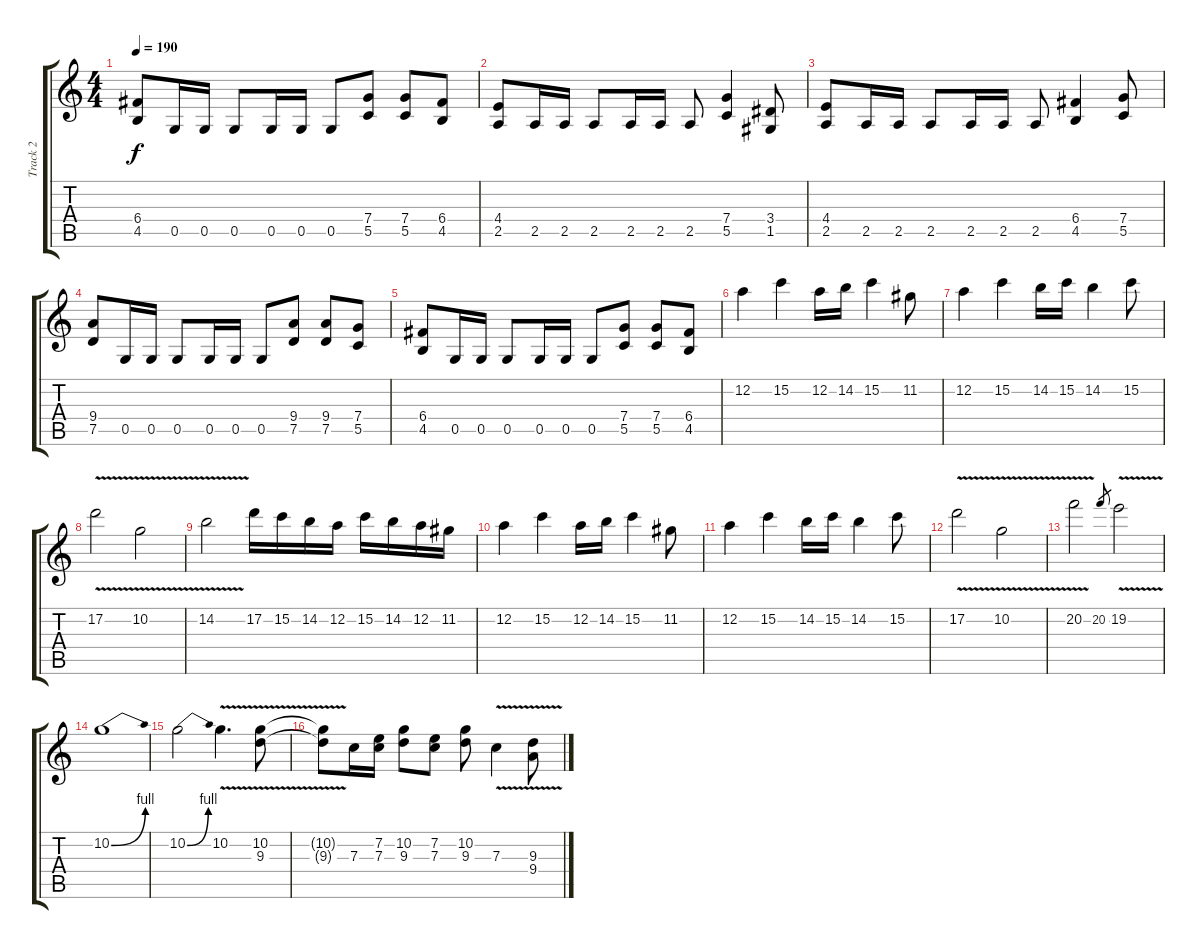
\track ("Track 2" "Track 2") {instrument distortionguitar}
\staff {score tabs}
\tuning (D4 A3 F3 C3 G2 D2) {hide}
\ts (4 4)
\tempo 190
\clef g2
\ks c
(6.4 4.5).8{dy f} 0.5.16 0.5.16 0.5.8 0.5.16 0.5.16 0.5.8 (7.4 5.5).8 (7.4 5.5).8 (6.4 4.5).8 |
(4.4 2.5).8 2.5.16 2.5.16 2.5.8 2.5.16 2.5.16 2.5.8 (7.4 5.5).4 (3.4 1.5).8 |
(4.4 2.5).8 2.5.16 2.5.16 2.5.8 2.5.16 2.5.16 2.5.8 (6.4 4.5).4 (7.4 5.5).8 |
(9.4 7.5).8 0.5.16 0.5.16 0.5.8 0.5.16 0.5.16 0.5.8 (9.4 7.5).8 (9.4 7.5).8 (7.4 5.5).8 |
(6.4 4.5).8 0.5.16 0.5.16 0.5.8 0.5.16 0.5.16 0.5.8 (7.4 5.5).8 (7.4 5.5).8 (6.4 4.5).8 |
12.2.4 15.2.4 12.2.16 14.2.16 15.2.4 11.2.8 |
12.2.4 15.2.4 14.2.16 15.2.16 14.2.4 15.2.8 |
17.2{v}.2 10.2{v}.2 |
14.2{v}.2 17.2.16 15.2.16 14.2.16 12.2.16 15.2.16 14.2.16 12.2.16 11.2.16 |
12.2.4 15.2.4 12.2.16 14.2.16 15.2.4 11.2.8 |
12.2.4 15.2.4 14.2.16 15.2.16 14.2.4 15.2.8 |
17.2{v}.2 10.2{v}.2 |
20.2{v}.2 20.2.8{gr} 19.2{v}.2 |
10.2{be (bend 0 0 60 4)}.1 |
10.2{be (bend 0 0 60 4)}.2 10.2{v}.4{d} (10.2{v} 9.3{v}).8 |
(10.2{t} 9.3{t}).8 7.3.16 (7.2 7.3).16 (10.2 9.3).8 (7.2 7.3).8 (10.2 9.3).8 7.3{v}.4 (9.3{v} 9.4{v}).8
